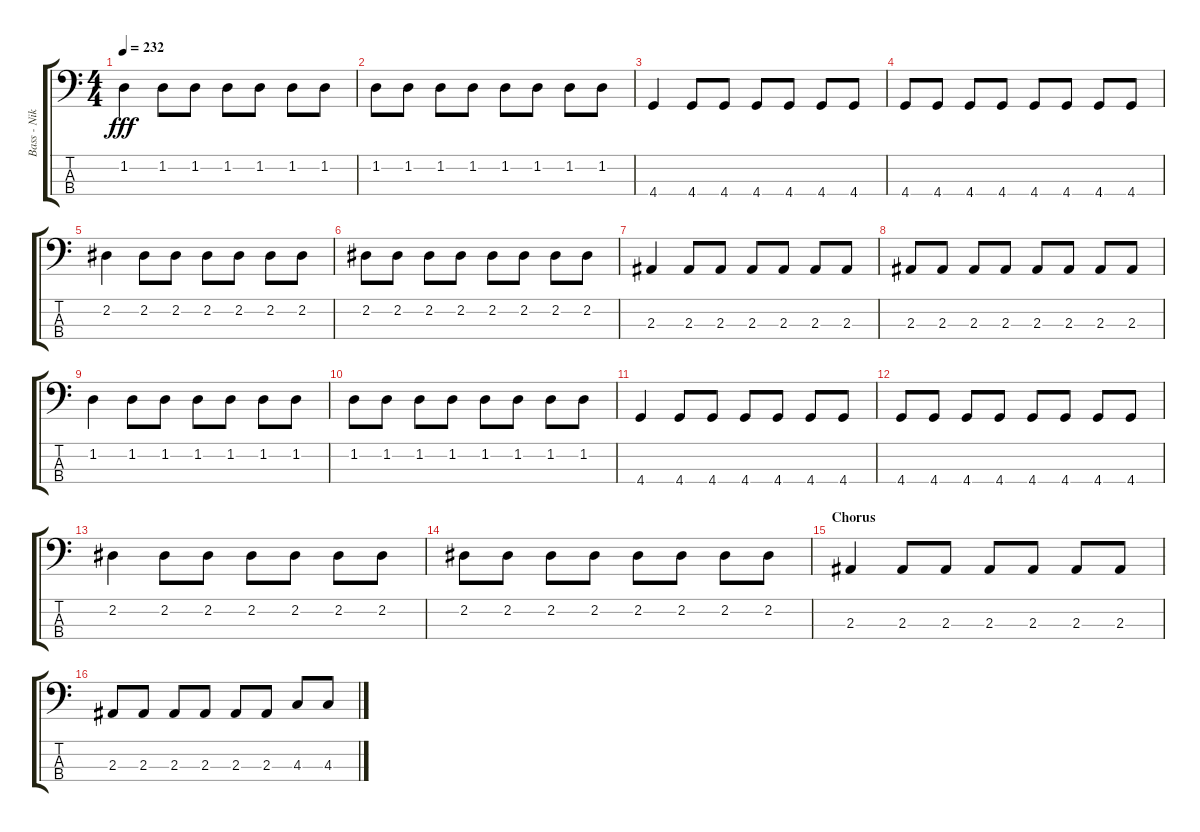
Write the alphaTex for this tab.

\track ("Bass - Nikola" "Bass - Nik") {instrument electricbassfinger}
\staff {score tabs}
\tuning (Gb2 Db2 Ab1 Eb1) {hide}
\ts (4 4)
\tempo 232
\clef f4
\ks c
1.2.4{dy fff} 1.2.8 1.2.8 1.2.8 1.2.8 1.2.8 1.2.8 |
1.2.8 1.2.8 1.2.8 1.2.8 1.2.8 1.2.8 1.2.8 1.2.8 |
4.4.4 4.4.8 4.4.8 4.4.8 4.4.8 4.4.8 4.4.8 |
4.4.8 4.4.8 4.4.8 4.4.8 4.4.8 4.4.8 4.4.8 4.4.8 |
2.2.4 2.2.8 2.2.8 2.2.8 2.2.8 2.2.8 2.2.8 |
2.2.8 2.2.8 2.2.8 2.2.8 2.2.8 2.2.8 2.2.8 2.2.8 |
2.3.4 2.3.8 2.3.8 2.3.8 2.3.8 2.3.8 2.3.8 |
2.3.8 2.3.8 2.3.8 2.3.8 2.3.8 2.3.8 2.3.8 2.3.8 |
1.2.4 1.2.8 1.2.8 1.2.8 1.2.8 1.2.8 1.2.8 |
1.2.8 1.2.8 1.2.8 1.2.8 1.2.8 1.2.8 1.2.8 1.2.8 |
4.4.4 4.4.8 4.4.8 4.4.8 4.4.8 4.4.8 4.4.8 |
4.4.8 4.4.8 4.4.8 4.4.8 4.4.8 4.4.8 4.4.8 4.4.8 |
2.2.4 2.2.8 2.2.8 2.2.8 2.2.8 2.2.8 2.2.8 |
2.2.8 2.2.8 2.2.8 2.2.8 2.2.8 2.2.8 2.2.8 2.2.8 |
\section ("" "Chorus")
2.3.4 2.3.8 2.3.8 2.3.8 2.3.8 2.3.8 2.3.8 |
2.3.8 2.3.8 2.3.8 2.3.8 2.3.8 2.3.8 4.3.8 4.3.8
